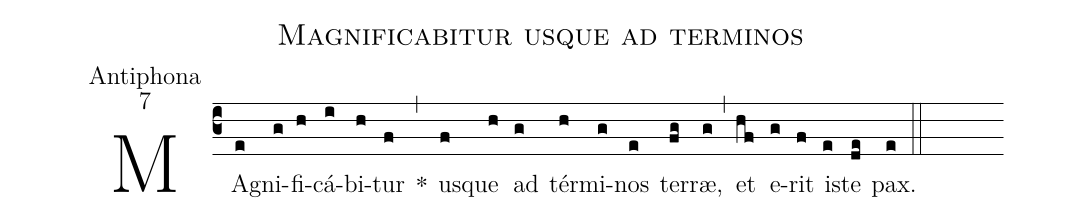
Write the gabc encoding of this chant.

name:Magnificabitur usque ad terminos;
office-part:Antiphona;
mode:7;
%%
(c3)
MA(e)gni(g)fi(h)cá(i)bi(h)tur(f) *(,)
u(f)sque(h) ad(g) tér(h)mi(g)nos(e) ter(fg)ræ,(g) (,)
et(hf) e(g)rit(f) i(e)ste(de) pax.(e) (::)
